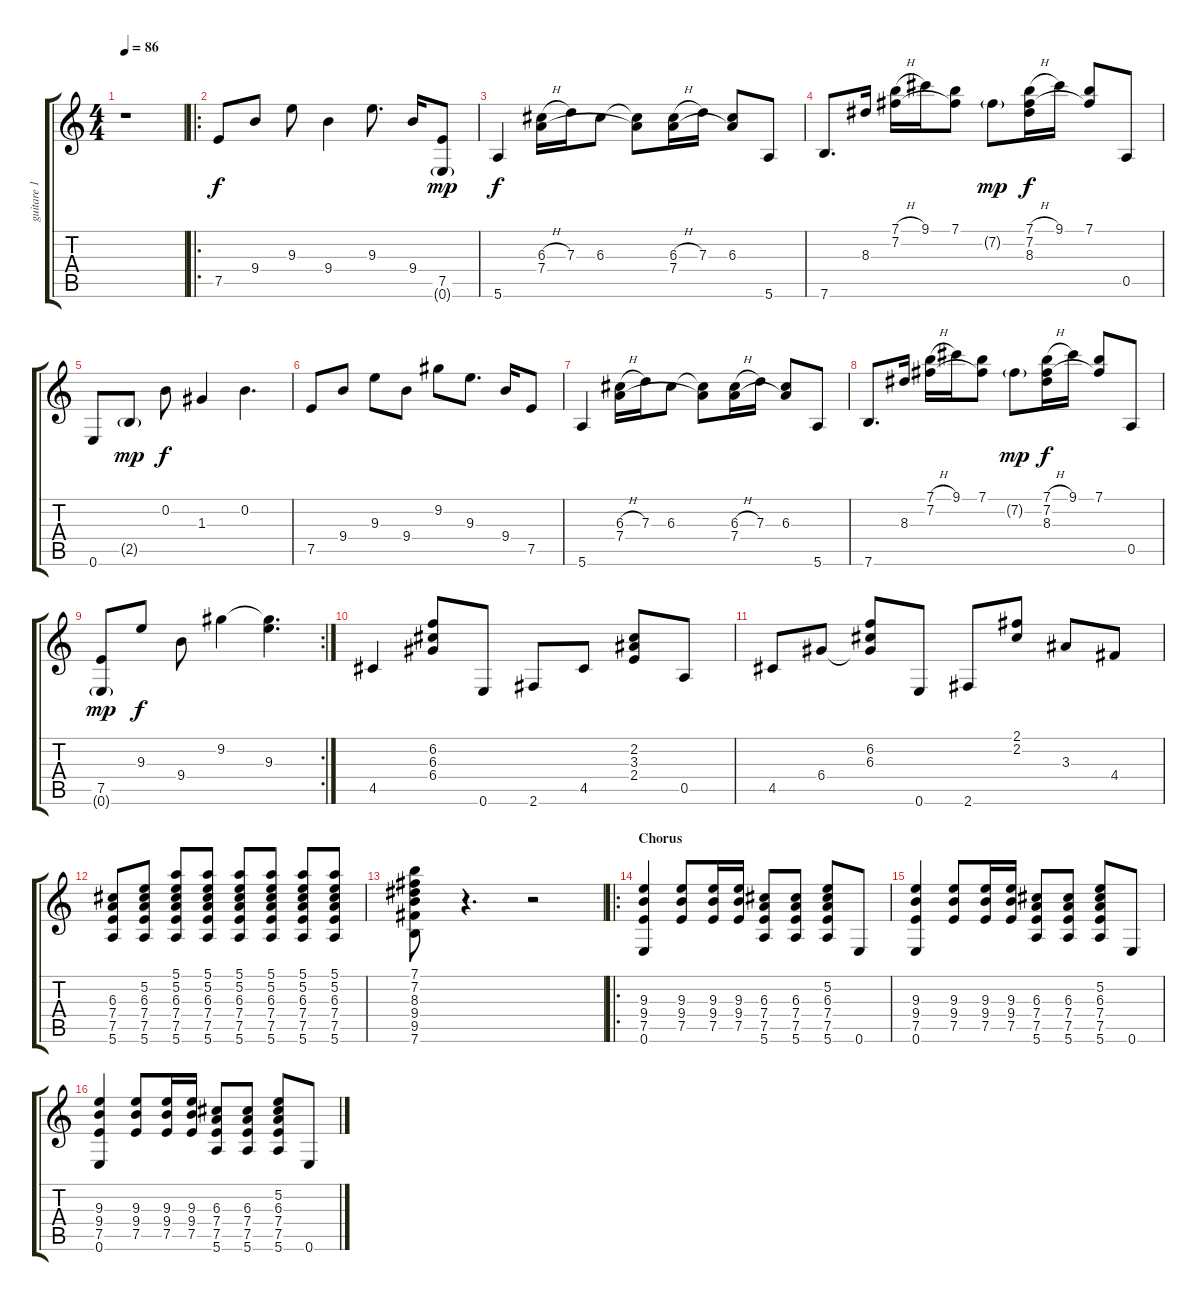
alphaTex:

\track ("guitare 1" "guitare 1") {instrument electricguitarclean}
\staff {score tabs}
\tuning (E4 B3 G3 D3 A2 E2) {hide}
\ts (4 4)
\tempo 86
\clef g2
\ks c
r.1{dy f} |
\ro
7.5.8 9.4.8 9.3.8 9.4.4 9.3.8{d} 9.4.16 (7.5 0.6{g}).8{dy mp} |
5.6.4{dy f} (6.3{h} 7.4).16 7.3.16 6.3.8 (6.3{t} 7.4{t}).8 (6.3{h} 7.4).16 7.3.16 (6.3 7.4{t}).8 5.6.8 |
7.6.8{d} 8.3.16 (7.1{h} 7.2).16 9.1.16 (7.1 7.2{t}).8 7.2{g}.8{dy mp} (7.1{h} 7.2 8.3).16{dy f} 9.1.16 (7.1 7.2{t}).8 0.5.8 |
0.6.8 2.5{g}.8{dy mp} 0.2.8{dy f} 1.3.4 0.2.4{d} |
7.5.8 9.4.8 9.3.8 9.4.8 9.2.8 9.3.8{d} 9.4.16 7.5.8 |
5.6.4 (6.3{h} 7.4).16 7.3.16 6.3.8 (6.3{t} 7.4{t}).8 (6.3{h} 7.4).16 7.3.16 (6.3 7.4{t}).8 5.6.8 |
7.6.8{d} 8.3.16 (7.1{h} 7.2).16 9.1.16 (7.1 7.2{t}).8 7.2{g}.8{dy mp} (7.1{h} 7.2 8.3).16{dy f} 9.1.16 (7.1 7.2{t}).8 0.5.8 |
\rc 2
(7.5 0.6{g}).8{dy mp} 9.3.8{dy f} 9.4.8 9.2.4 (9.2{t} 9.3).4{d} |
4.5.4 (6.2 6.3 6.4).8 0.6.8 2.6.8 4.5.8 (2.2 3.3 2.4).8 0.5.8 |
4.5.8 6.4.8 (6.2 6.3 6.4{t}).8 0.6.8 2.6.8 (2.1 2.2).8 3.3.8 4.4.8 |
(6.3 7.4 7.5 5.6).8 (5.2 6.3 7.4 7.5 5.6).8 (5.1 5.2 6.3 7.4 7.5 5.6).8 (5.1 5.2 6.3 7.4 7.5 5.6).8 (5.1 5.2 6.3 7.4 7.5 5.6).8 (5.1 5.2 6.3 7.4 7.5 5.6).8 (5.1 5.2 6.3 7.4 7.5 5.6).8 (5.1 5.2 6.3 7.4 7.5 5.6).8 |
(7.1 7.2 8.3 9.4 9.5 7.6).8 r.4{d} r.2 |
\ro
\section ("" "Chorus")
(9.3 9.4 7.5 0.6).4 (9.3 9.4 7.5).8 (9.3 9.4 7.5).16 (9.3 9.4 7.5).16 (6.3 7.4 7.5 5.6).8 (6.3 7.4 7.5 5.6).8 (5.2 6.3 7.4 7.5 5.6).8 0.6.8 |
(9.3 9.4 7.5 0.6).4 (9.3 9.4 7.5).8 (9.3 9.4 7.5).16 (9.3 9.4 7.5).16 (6.3 7.4 7.5 5.6).8 (6.3 7.4 7.5 5.6).8 (5.2 6.3 7.4 7.5 5.6).8 0.6.8 |
(9.3 9.4 7.5 0.6).4 (9.3 9.4 7.5).8 (9.3 9.4 7.5).16 (9.3 9.4 7.5).16 (6.3 7.4 7.5 5.6).8 (6.3 7.4 7.5 5.6).8 (5.2 6.3 7.4 7.5 5.6).8 0.6.8
